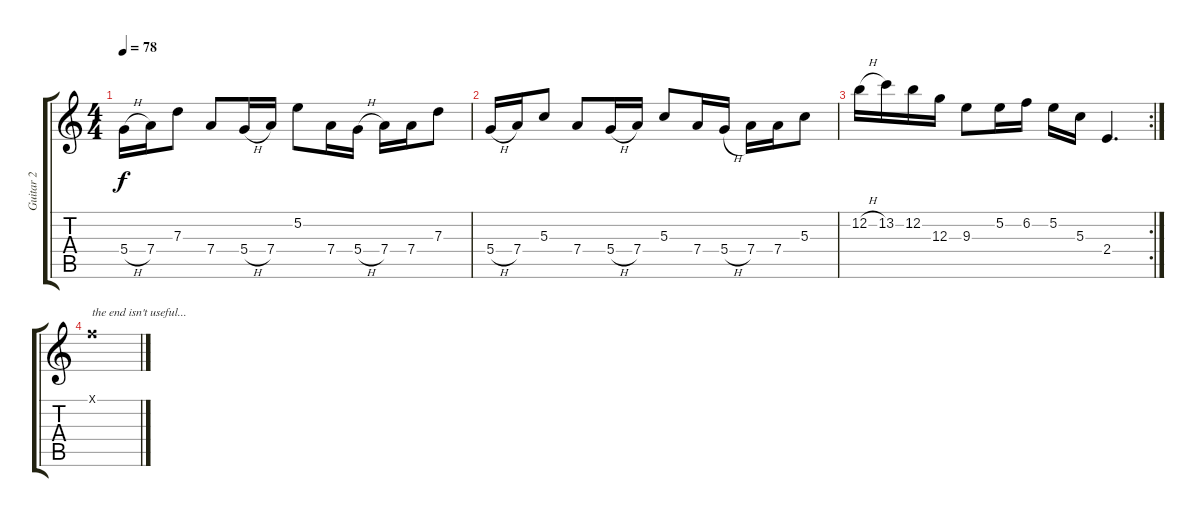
\track ("Guitar 2" "Guitar 2") {instrument distortionguitar}
\staff {score tabs}
\tuning (E4 B3 G3 D3 A2 E2) {hide}
\ts (4 4)
\tempo 78
\clef g2
\ks c
5.4{h}.16{dy f} 7.4.16 7.3.8 7.4.8 5.4{h}.16 7.4.16 5.2.8 7.4.16 5.4{h}.16 7.4.16 7.4.16 7.3.8 |
5.4{h}.16 7.4.16 5.3.8 7.4.8 5.4{h}.16 7.4.16 5.3.8 7.4.16 5.4{h}.16 7.4.16 7.4.16 5.3.8 |
\rc 2
12.2{h}.16 13.2.16 12.2.16 12.3.16 9.3.8 5.2.16 6.2.16 5.2.16 5.3.16 2.4.4{d} |
1.1{x}.1{txt "the end isn't useful..."}
